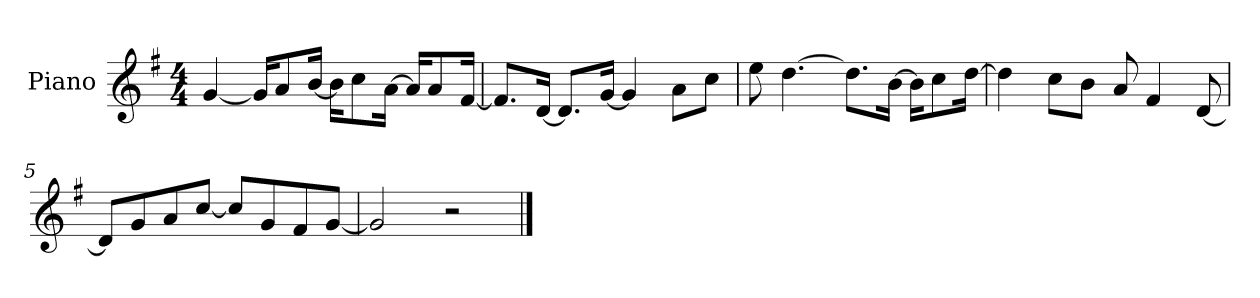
**kern
*part1
*staff1
*I"Piano
*I'P-no
*clefG2
*k[f#]
*M4/4
*MM90
=1
[4g/
16g/KL]
8a/
[16b/Jk
16b\KL]
8cc\
[16a\Jk
16a/KL]
8a/
[16f#/Jk
=2
8.f#/L]
[16d/Jk
8.d/L]
[16g/Jk
4g/]
8a\L
8cc\J
=3
8ee\
[4.dd\
8.dd\L]
[16b\Jk
16b\KL]
8cc\
[16dd\Jk
=4
4dd\]
8cc\L
8b\J
8a/
4f#/
[8d/
!!LO:LB:g=z
=5
8d/L]
8g/
8a/
[8cc/J
8cc/L]
8g/
8f#/
[8g/J
=6
2g/]
2r
==
*-
